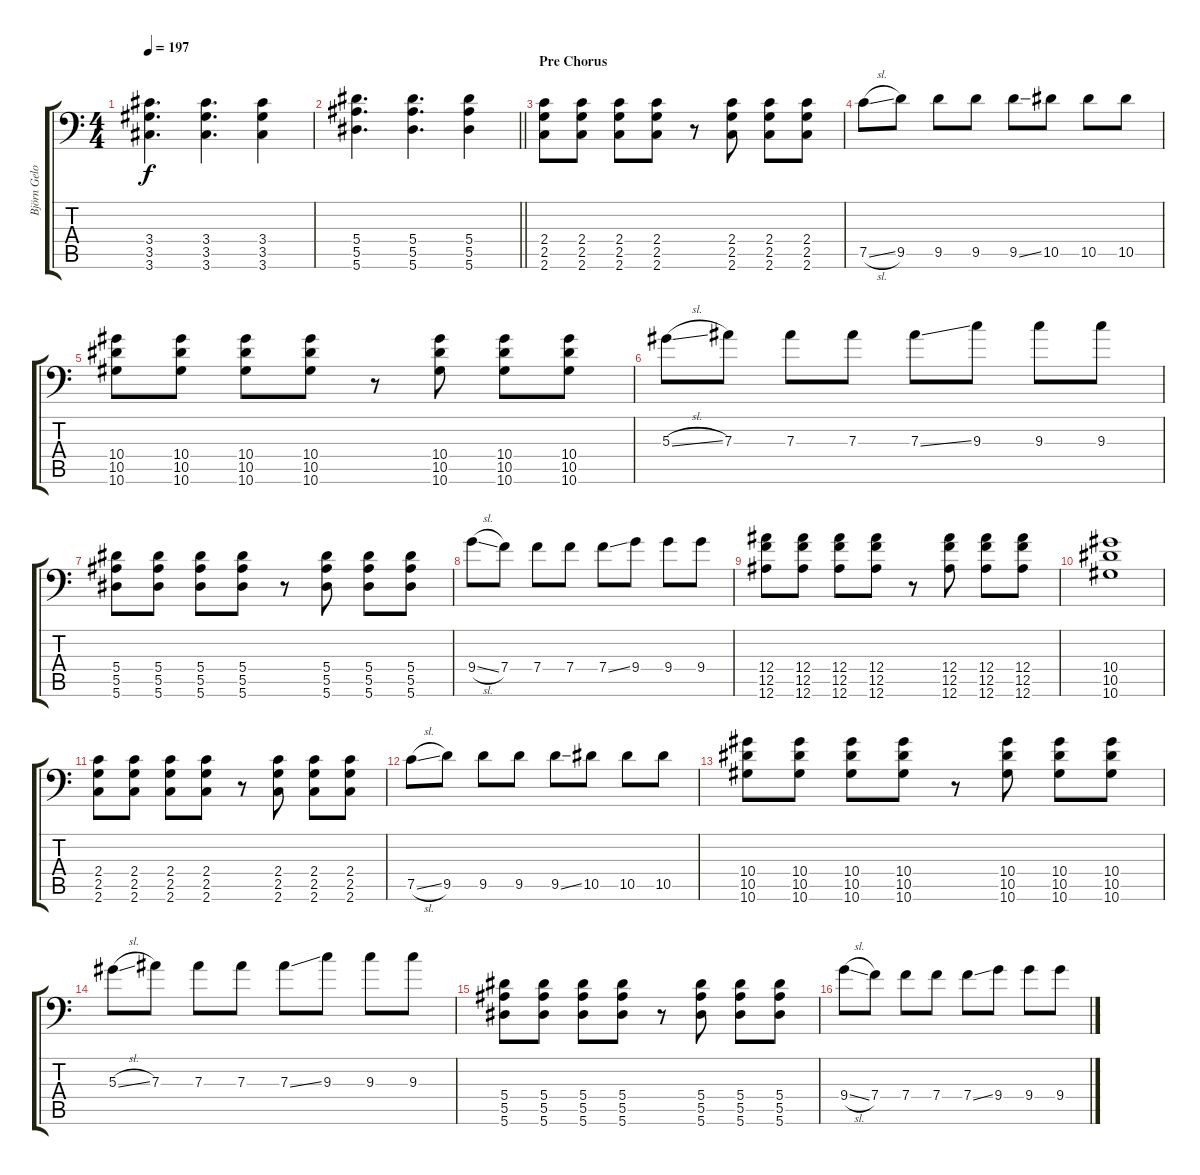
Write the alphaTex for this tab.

\track ("Björn Gelotte" "Björn Gelo") {instrument distortionguitar}
\staff {score tabs}
\tuning (C4 G3 Eb3 Bb2 F2 Bb1) {hide}
\ts (4 4)
\tempo 197
\clef f4
\ks c
(3.4 3.5 3.6).4{d dy f} (3.4 3.5 3.6).4{d} (3.4 3.5 3.6).4 |
\barLineRight lightlight
(5.4 5.5 5.6).4{d} (5.4 5.5 5.6).4{d} (5.4 5.5 5.6).4 |
\section ("" "Pre Chorus")
(2.4 2.5 2.6).8 (2.4 2.5 2.6).8 (2.4 2.5 2.6).8 (2.4 2.5 2.6).8 r.8 (2.4 2.5 2.6).8 (2.4 2.5 2.6).8 (2.4 2.5 2.6).8 |
7.5{sl}.8 9.5.8 9.5.8 9.5.8 9.5{ss}.8 10.5.8 10.5.8 10.5.8 |
(10.4 10.5 10.6).8 (10.4 10.5 10.6).8 (10.4 10.5 10.6).8 (10.4 10.5 10.6).8 r.8 (10.4 10.5 10.6).8 (10.4 10.5 10.6).8 (10.4 10.5 10.6).8 |
5.3{sl}.8 7.3.8 7.3.8 7.3.8 7.3{ss}.8 9.3.8 9.3.8 9.3.8 |
(5.4 5.5 5.6).8 (5.4 5.5 5.6).8 (5.4 5.5 5.6).8 (5.4 5.5 5.6).8 r.8 (5.4 5.5 5.6).8 (5.4 5.5 5.6).8 (5.4 5.5 5.6).8 |
9.4{sl}.8 7.4.8 7.4.8 7.4.8 7.4{ss}.8 9.4.8 9.4.8 9.4.8 |
(12.4 12.5 12.6).8 (12.4 12.5 12.6).8 (12.4 12.5 12.6).8 (12.4 12.5 12.6).8 r.8 (12.4 12.5 12.6).8 (12.4 12.5 12.6).8 (12.4 12.5 12.6).8 |
(10.4 10.5 10.6).1 |
(2.4 2.5 2.6).8 (2.4 2.5 2.6).8 (2.4 2.5 2.6).8 (2.4 2.5 2.6).8 r.8 (2.4 2.5 2.6).8 (2.4 2.5 2.6).8 (2.4 2.5 2.6).8 |
7.5{sl}.8 9.5.8 9.5.8 9.5.8 9.5{ss}.8 10.5.8 10.5.8 10.5.8 |
(10.4 10.5 10.6).8 (10.4 10.5 10.6).8 (10.4 10.5 10.6).8 (10.4 10.5 10.6).8 r.8 (10.4 10.5 10.6).8 (10.4 10.5 10.6).8 (10.4 10.5 10.6).8 |
5.3{sl}.8 7.3.8 7.3.8 7.3.8 7.3{ss}.8 9.3.8 9.3.8 9.3.8 |
(5.4 5.5 5.6).8 (5.4 5.5 5.6).8 (5.4 5.5 5.6).8 (5.4 5.5 5.6).8 r.8 (5.4 5.5 5.6).8 (5.4 5.5 5.6).8 (5.4 5.5 5.6).8 |
9.4{sl}.8 7.4.8 7.4.8 7.4.8 7.4{ss}.8 9.4.8 9.4.8 9.4.8
